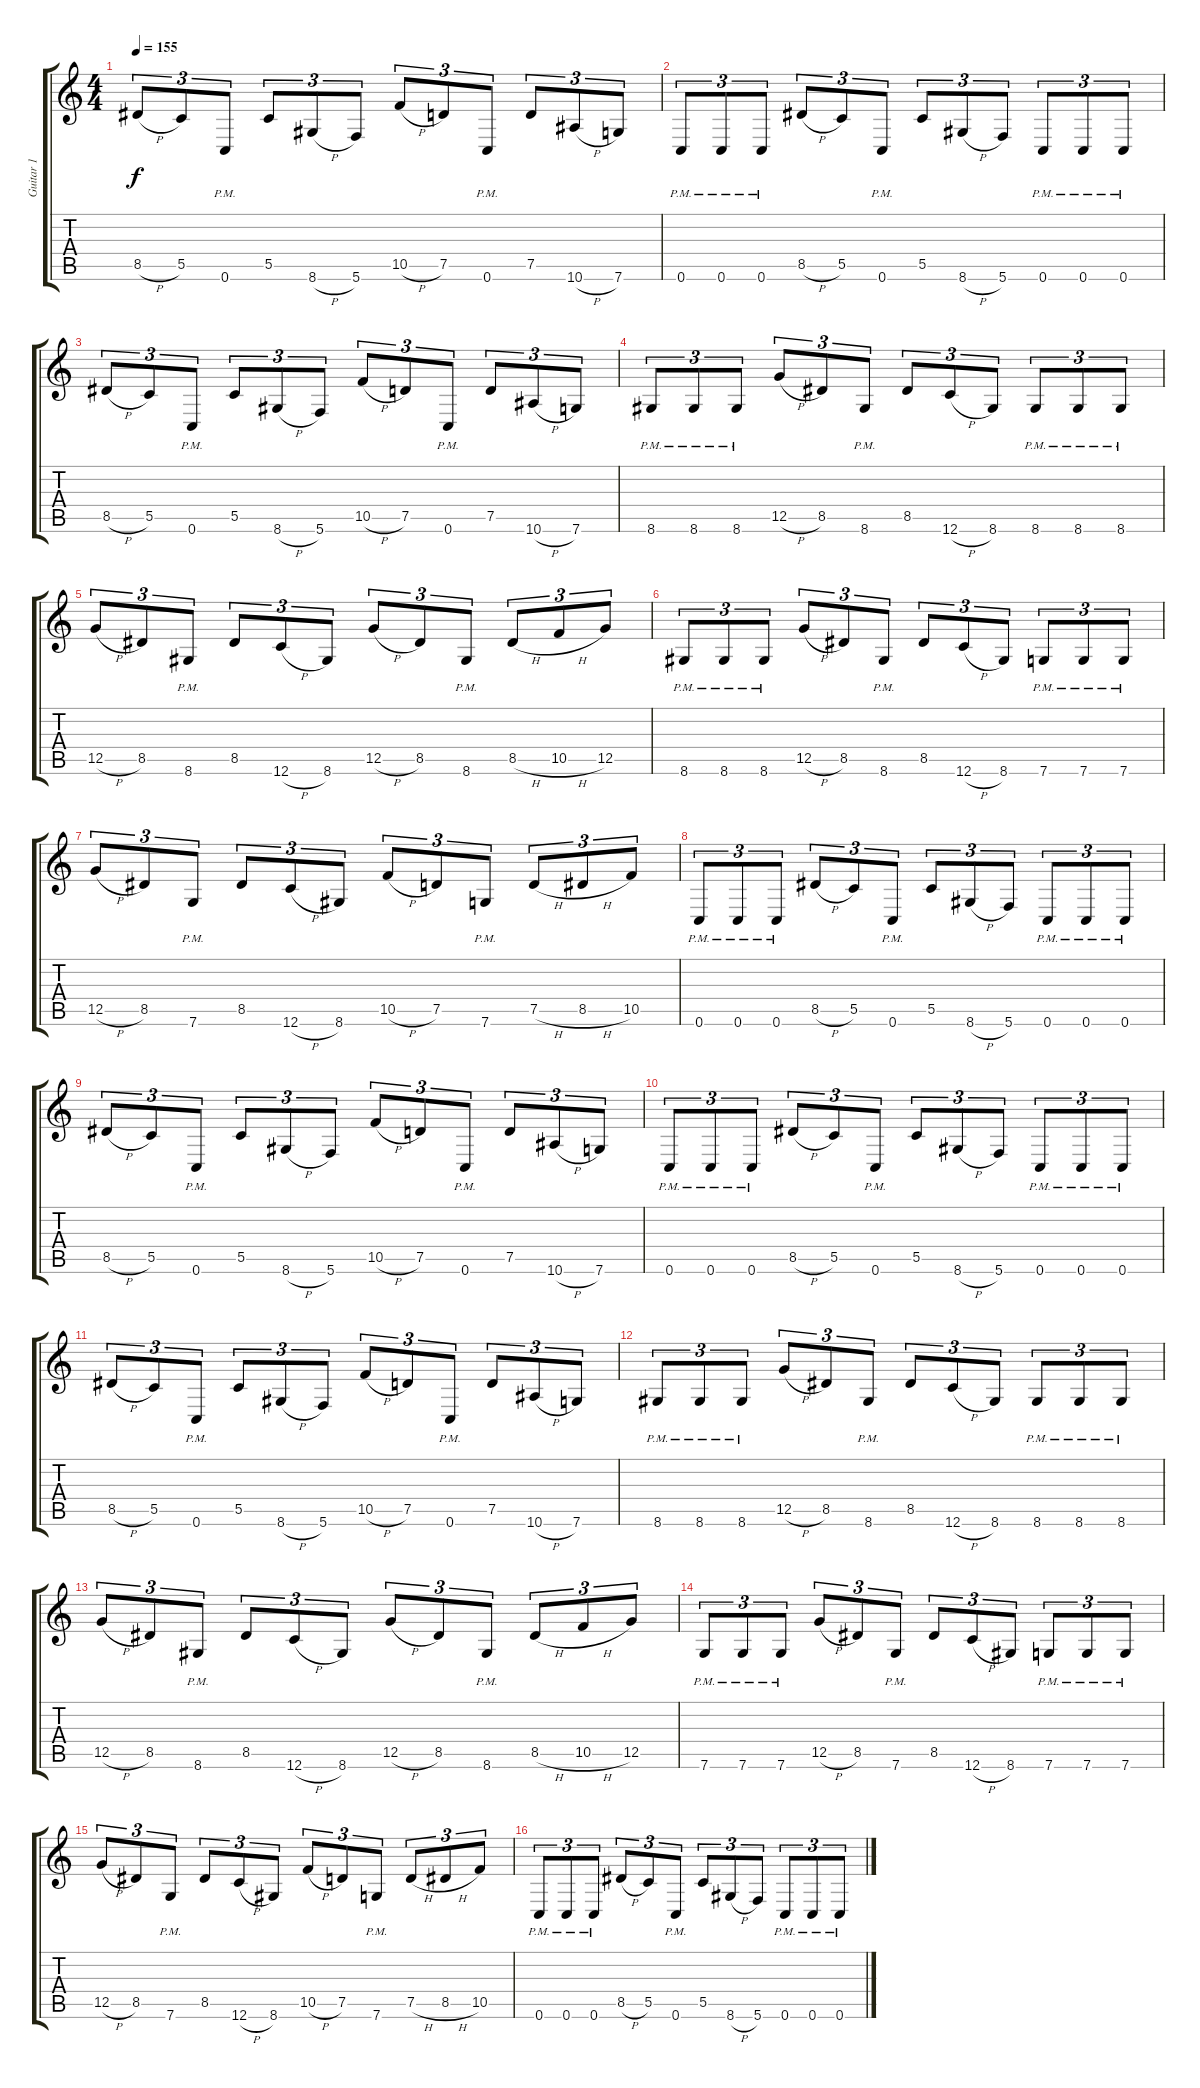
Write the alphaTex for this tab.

\track ("Guitar 1" "Guitar 1") {instrument distortionguitar}
\staff {score tabs}
\tuning (D4 A3 F3 C3 G2 C2) {hide}
\ts (4 4)
\tempo 155
\clef g2
\ks c
8.5{h}.8{tu (3 2) dy f} 5.5.8{tu (3 2)} 0.6{pm}.8{tu (3 2)} 5.5.8{tu (3 2)} 8.6{h}.8{tu (3 2)} 5.6.8{tu (3 2)} 10.5{h}.8{tu (3 2)} 7.5.8{tu (3 2)} 0.6{pm}.8{tu (3 2)} 7.5.8{tu (3 2)} 10.6{h}.8{tu (3 2)} 7.6.8{tu (3 2)} |
0.6{pm}.8{tu (3 2)} 0.6{pm}.8{tu (3 2)} 0.6{pm}.8{tu (3 2)} 8.5{h}.8{tu (3 2)} 5.5.8{tu (3 2)} 0.6{pm}.8{tu (3 2)} 5.5.8{tu (3 2)} 8.6{h}.8{tu (3 2)} 5.6.8{tu (3 2)} 0.6{pm}.8{tu (3 2)} 0.6{pm}.8{tu (3 2)} 0.6{pm}.8{tu (3 2)} |
8.5{h}.8{tu (3 2)} 5.5.8{tu (3 2)} 0.6{pm}.8{tu (3 2)} 5.5.8{tu (3 2)} 8.6{h}.8{tu (3 2)} 5.6.8{tu (3 2)} 10.5{h}.8{tu (3 2)} 7.5.8{tu (3 2)} 0.6{pm}.8{tu (3 2)} 7.5.8{tu (3 2)} 10.6{h}.8{tu (3 2)} 7.6.8{tu (3 2)} |
8.6{pm}.8{tu (3 2)} 8.6{pm}.8{tu (3 2)} 8.6{pm}.8{tu (3 2)} 12.5{h}.8{tu (3 2)} 8.5.8{tu (3 2)} 8.6{pm}.8{tu (3 2)} 8.5.8{tu (3 2)} 12.6{h}.8{tu (3 2)} 8.6.8{tu (3 2)} 8.6{pm}.8{tu (3 2)} 8.6{pm}.8{tu (3 2)} 8.6{pm}.8{tu (3 2)} |
12.5{h}.8{tu (3 2)} 8.5.8{tu (3 2)} 8.6{pm}.8{tu (3 2)} 8.5.8{tu (3 2)} 12.6{h}.8{tu (3 2)} 8.6.8{tu (3 2)} 12.5{h}.8{tu (3 2)} 8.5.8{tu (3 2)} 8.6{pm}.8{tu (3 2)} 8.5{h}.8{tu (3 2)} 10.5{h}.8{tu (3 2)} 12.5.8{tu (3 2)} |
8.6{pm}.8{tu (3 2)} 8.6{pm}.8{tu (3 2)} 8.6{pm}.8{tu (3 2)} 12.5{h}.8{tu (3 2)} 8.5.8{tu (3 2)} 8.6{pm}.8{tu (3 2)} 8.5.8{tu (3 2)} 12.6{h}.8{tu (3 2)} 8.6.8{tu (3 2)} 7.6{pm}.8{tu (3 2)} 7.6{pm}.8{tu (3 2)} 7.6{pm}.8{tu (3 2)} |
12.5{h}.8{tu (3 2)} 8.5.8{tu (3 2)} 7.6{pm}.8{tu (3 2)} 8.5.8{tu (3 2)} 12.6{h}.8{tu (3 2)} 8.6.8{tu (3 2)} 10.5{h}.8{tu (3 2)} 7.5.8{tu (3 2)} 7.6{pm}.8{tu (3 2)} 7.5{h}.8{tu (3 2)} 8.5{h}.8{tu (3 2)} 10.5.8{tu (3 2)} |
0.6{pm}.8{tu (3 2)} 0.6{pm}.8{tu (3 2)} 0.6{pm}.8{tu (3 2)} 8.5{h}.8{tu (3 2)} 5.5.8{tu (3 2)} 0.6{pm}.8{tu (3 2)} 5.5.8{tu (3 2)} 8.6{h}.8{tu (3 2)} 5.6.8{tu (3 2)} 0.6{pm}.8{tu (3 2)} 0.6{pm}.8{tu (3 2)} 0.6{pm}.8{tu (3 2)} |
8.5{h}.8{tu (3 2)} 5.5.8{tu (3 2)} 0.6{pm}.8{tu (3 2)} 5.5.8{tu (3 2)} 8.6{h}.8{tu (3 2)} 5.6.8{tu (3 2)} 10.5{h}.8{tu (3 2)} 7.5.8{tu (3 2)} 0.6{pm}.8{tu (3 2)} 7.5.8{tu (3 2)} 10.6{h}.8{tu (3 2)} 7.6.8{tu (3 2)} |
0.6{pm}.8{tu (3 2)} 0.6{pm}.8{tu (3 2)} 0.6{pm}.8{tu (3 2)} 8.5{h}.8{tu (3 2)} 5.5.8{tu (3 2)} 0.6{pm}.8{tu (3 2)} 5.5.8{tu (3 2)} 8.6{h}.8{tu (3 2)} 5.6.8{tu (3 2)} 0.6{pm}.8{tu (3 2)} 0.6{pm}.8{tu (3 2)} 0.6{pm}.8{tu (3 2)} |
8.5{h}.8{tu (3 2)} 5.5.8{tu (3 2)} 0.6{pm}.8{tu (3 2)} 5.5.8{tu (3 2)} 8.6{h}.8{tu (3 2)} 5.6.8{tu (3 2)} 10.5{h}.8{tu (3 2)} 7.5.8{tu (3 2)} 0.6{pm}.8{tu (3 2)} 7.5.8{tu (3 2)} 10.6{h}.8{tu (3 2)} 7.6.8{tu (3 2)} |
8.6{pm}.8{tu (3 2)} 8.6{pm}.8{tu (3 2)} 8.6{pm}.8{tu (3 2)} 12.5{h}.8{tu (3 2)} 8.5.8{tu (3 2)} 8.6{pm}.8{tu (3 2)} 8.5.8{tu (3 2)} 12.6{h}.8{tu (3 2)} 8.6.8{tu (3 2)} 8.6{pm}.8{tu (3 2)} 8.6{pm}.8{tu (3 2)} 8.6{pm}.8{tu (3 2)} |
12.5{h}.8{tu (3 2)} 8.5.8{tu (3 2)} 8.6{pm}.8{tu (3 2)} 8.5.8{tu (3 2)} 12.6{h}.8{tu (3 2)} 8.6.8{tu (3 2)} 12.5{h}.8{tu (3 2)} 8.5.8{tu (3 2)} 8.6{pm}.8{tu (3 2)} 8.5{h}.8{tu (3 2)} 10.5{h}.8{tu (3 2)} 12.5.8{tu (3 2)} |
7.6{pm}.8{tu (3 2)} 7.6{pm}.8{tu (3 2)} 7.6{pm}.8{tu (3 2)} 12.5{h}.8{tu (3 2)} 8.5.8{tu (3 2)} 7.6{pm}.8{tu (3 2)} 8.5.8{tu (3 2)} 12.6{h}.8{tu (3 2)} 8.6.8{tu (3 2)} 7.6{pm}.8{tu (3 2)} 7.6{pm}.8{tu (3 2)} 7.6{pm}.8{tu (3 2)} |
12.5{h}.8{tu (3 2)} 8.5.8{tu (3 2)} 7.6{pm}.8{tu (3 2)} 8.5.8{tu (3 2)} 12.6{h}.8{tu (3 2)} 8.6.8{tu (3 2)} 10.5{h}.8{tu (3 2)} 7.5.8{tu (3 2)} 7.6{pm}.8{tu (3 2)} 7.5{h}.8{tu (3 2)} 8.5{h}.8{tu (3 2)} 10.5.8{tu (3 2)} |
0.6{pm}.8{tu (3 2)} 0.6{pm}.8{tu (3 2)} 0.6{pm}.8{tu (3 2)} 8.5{h}.8{tu (3 2)} 5.5.8{tu (3 2)} 0.6{pm}.8{tu (3 2)} 5.5.8{tu (3 2)} 8.6{h}.8{tu (3 2)} 5.6.8{tu (3 2)} 0.6{pm}.8{tu (3 2)} 0.6{pm}.8{tu (3 2)} 0.6{pm}.8{tu (3 2)}
